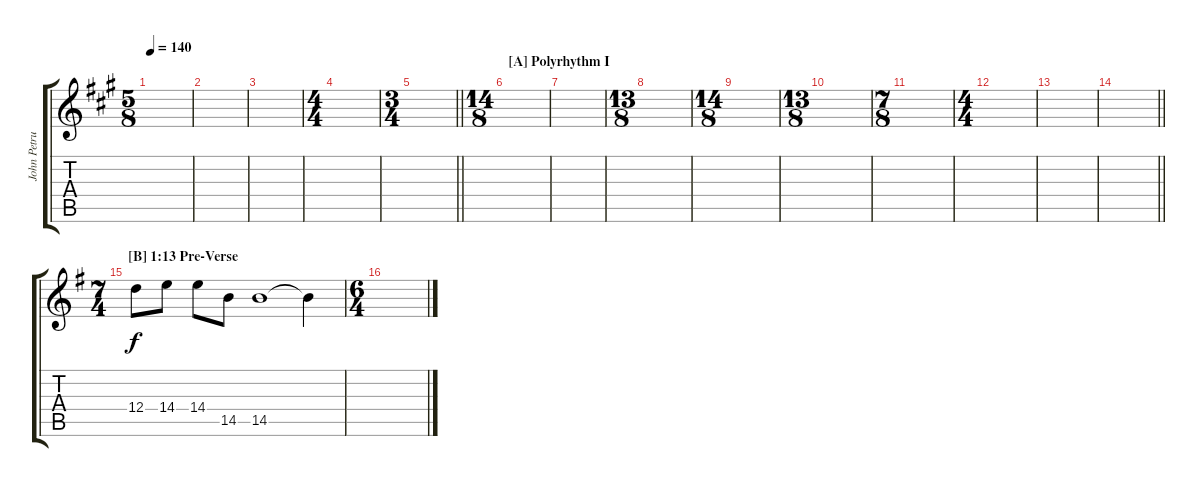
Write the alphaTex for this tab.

\track ("John Petrucci - Guitar II" "John Petru") {instrument distortionguitar}
\staff {score tabs}
\tuning (E4 B3 G3 D3 A2 E2) {hide}
\ts (5 8)
\tempo 140
\clef g2
\ks a
|
|
|
\ts (4 4)
|
\ts (3 4)
\barLineRight lightlight
|
\ts (14 8)
\section ("" "[A] Polyrhythm I")
|
|
\ts (13 8)
|
\ts (14 8)
|
\ts (13 8)
|
\ts (7 8)
|
\ts (4 4)
|
|
\barLineRight lightlight
|
\ts (7 4)
\section ("" "[B] 1:13 Pre-Verse")
\ks g
12.4.8 14.4.8 14.4.8 14.5.8 14.5.1 14.5{t}.4 |
\ts (6 4)
